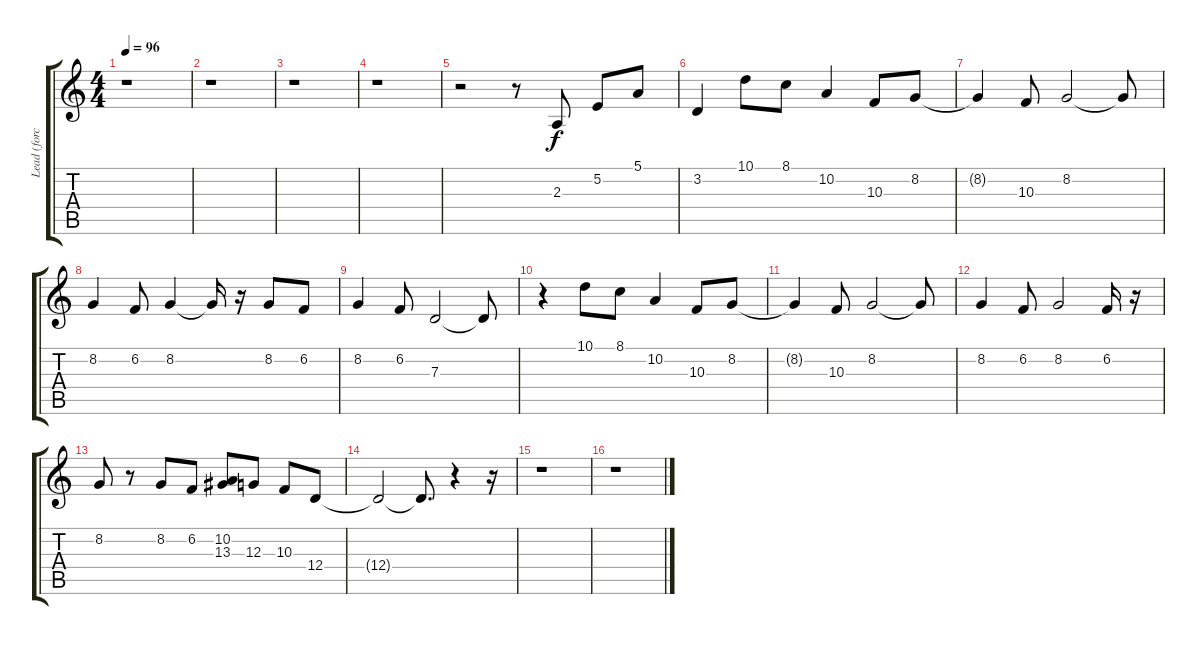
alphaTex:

\track ("Lead (force)" "Lead (forc") {instrument electricpiano1}
\staff {score tabs}
\tuning (E4 B3 G3 D3 A2 E2) {hide}
\ts (4 4)
\tempo 96
\clef g2
\ks c
r.1{dy f} |
r.1 |
r.1 |
r.1 |
r.2 r.8 2.3.8 5.2.8 5.1.8 |
3.2.4 10.1.8 8.1.8 10.2.4 10.3.8 8.2.8 |
8.2{t}.4 10.3.8 8.2.2 8.2{t}.8 |
8.2.4 6.2.8 8.2.4 8.2{t}.16 r.16 8.2.8 6.2.8 |
8.2.4 6.2.8 7.3.2 7.3{t}.8 |
r.4 10.1.8 8.1.8 10.2.4 10.3.8 8.2.8 |
8.2{t}.4 10.3.8 8.2.2 8.2{t}.8 |
8.2.4 6.2.8 8.2.2 6.2.16 r.16 |
8.2.8 r.8 8.2.8 6.2.8 (10.2 13.3).8 12.3.8 10.3.8 12.4.8 |
12.4{t}.2 12.4{t}.8{d} r.4 r.16 |
r.1 |
r.1
